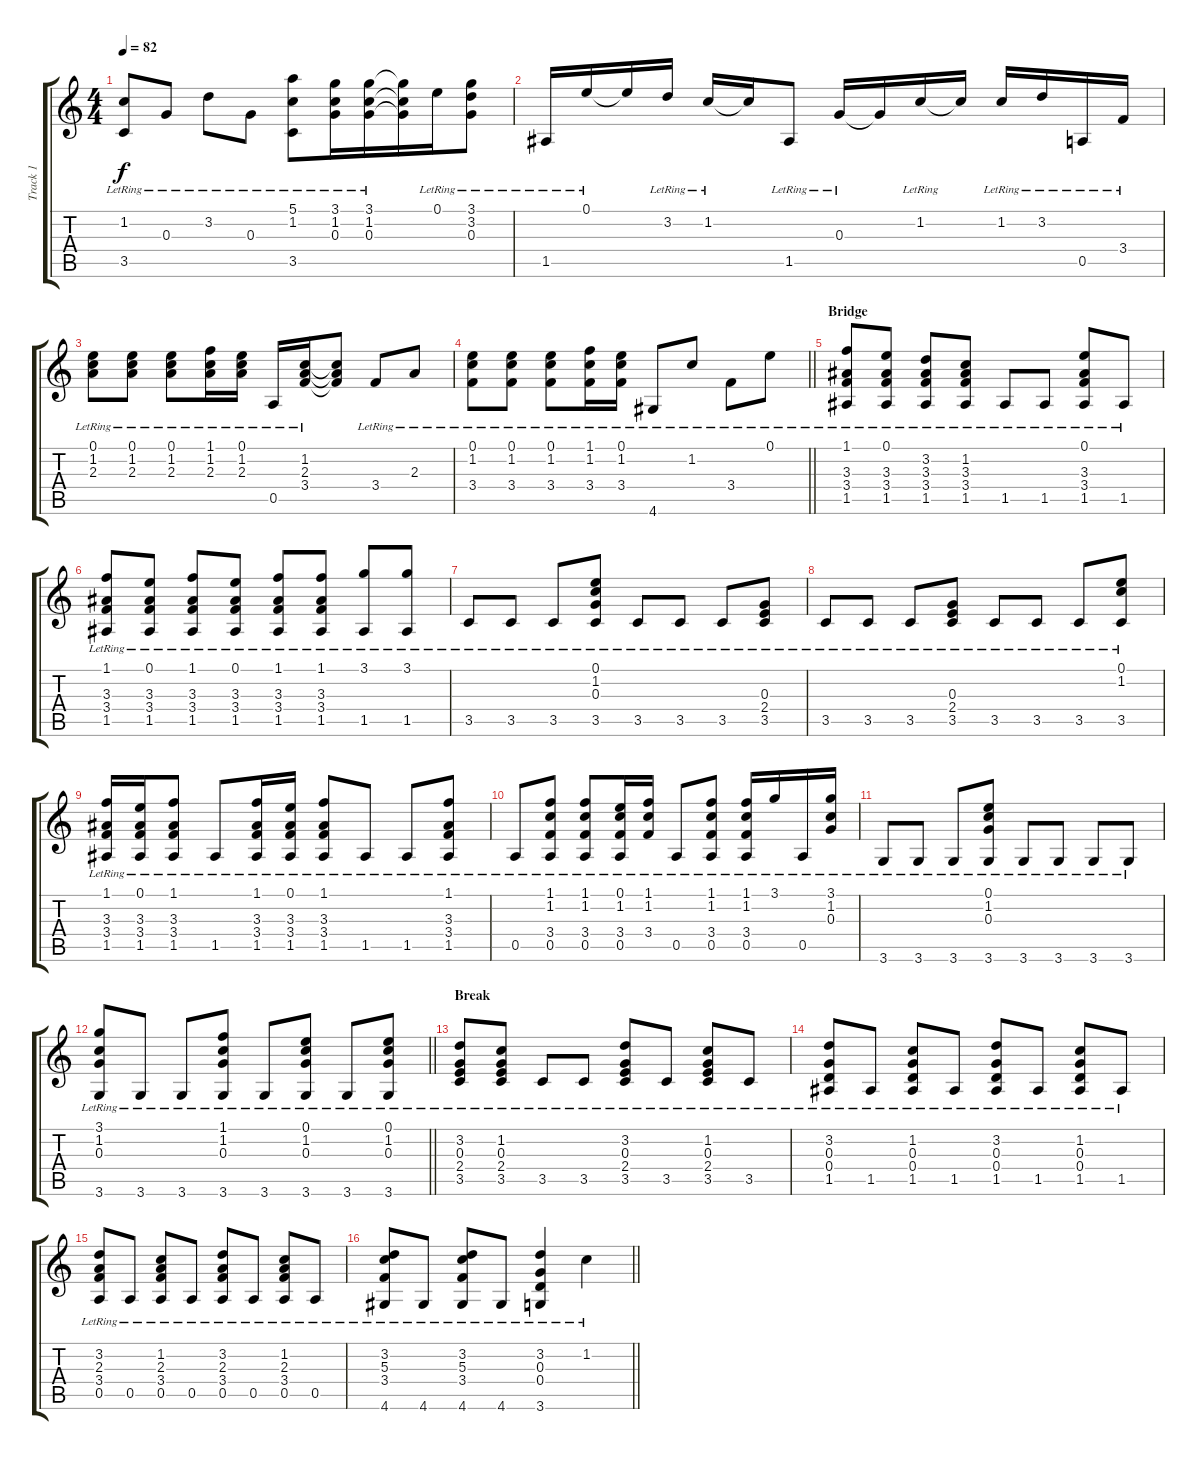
\track ("Track 1" "Track 1") {instrument acousticguitarnylon}
\staff {score tabs}
\tuning (E4 B3 G3 D3 A2 E2) {hide}
\ts (4 4)
\tempo 82
\clef g2
\ks c
(1.2{lr} 3.5{lr}).8{dy f} 0.3{lr}.8 3.2{lr}.8 0.3{lr}.8 (5.1{lr} 1.2{lr} 3.5{lr}).8 (3.1{lr} 1.2{lr} 0.3{lr}).16 (3.1{lr} 1.2{lr} 0.3{lr}).16{beam merge} (3.1{t} 1.2{t} 0.3{t}).16 0.1{lr}.16 (3.1{lr} 3.2{lr} 0.3{lr}).8 |
1.5{lr}.16 0.1{lr}.16 0.1{t}.16 3.2{lr}.16 1.2{lr}.16 1.2{t}.16 1.5{lr}.8 0.3{lr}.16 0.3{t}.16 1.2{lr}.16 1.2{t}.16 1.2{lr}.16 3.2{lr}.16 0.5{lr}.16 3.4{lr}.16 |
(0.1{lr} 1.2{lr} 2.3{lr}).8 (0.1{lr} 1.2{lr} 2.3{lr}).8 (0.1{lr} 1.2{lr} 2.3{lr}).8 (1.1{lr} 1.2{lr} 2.3{lr}).16{beam merge} (0.1{lr} 1.2{lr} 2.3{lr}).16 0.5{lr}.16 (1.2{lr} 2.3{lr} 3.4{lr}).16 (1.2{t} 2.3{t} 3.4{t}).8 3.4{lr}.8 2.3{lr}.8 |
\barLineRight lightlight
(0.1{lr} 1.2{lr} 3.4{lr}).8 (0.1{lr} 1.2{lr} 3.4{lr}).8 (0.1{lr} 1.2{lr} 3.4{lr}).8 (1.1{lr} 1.2{lr} 3.4{lr}).16{beam merge} (0.1{lr} 1.2{lr} 3.4{lr}).16 4.6{lr}.8 1.2{lr}.8 3.4{lr}.8 0.1{lr}.8 |
\section ("" "Bridge")
(1.1{lr} 3.3{lr} 3.4{lr} 1.5{lr}).8 (0.1{lr} 3.3{lr} 3.4{lr} 1.5{lr}).8 (3.2{lr} 3.3{lr} 3.4{lr} 1.5{lr}).8 (1.2{lr} 3.3{lr} 3.4{lr} 1.5{lr}).8 1.5{lr}.8 1.5{lr}.8 (0.1{lr} 3.3{lr} 3.4{lr} 1.5{lr}).8 1.5{lr}.8 |
(1.1{lr} 3.3{lr} 3.4{lr} 1.5{lr}).8 (0.1{lr} 3.3{lr} 3.4{lr} 1.5{lr}).8 (1.1{lr} 3.3{lr} 3.4{lr} 1.5{lr}).8 (0.1{lr} 3.3{lr} 3.4{lr} 1.5{lr}).8 (1.1{lr} 3.3{lr} 3.4{lr} 1.5{lr}).8 (1.1{lr} 3.3{lr} 3.4{lr} 1.5{lr}).8 (3.1{lr} 1.5{lr}).8 (3.1{lr} 1.5{lr}).8 |
3.5{lr}.8 3.5{lr}.8 3.5{lr}.8 (0.1{lr} 1.2{lr} 0.3{lr} 3.5{lr}).8 3.5{lr}.8 3.5{lr}.8 3.5{lr}.8 (0.3{lr} 2.4{lr} 3.5{lr}).8 |
3.5{lr}.8 3.5{lr}.8 3.5{lr}.8 (0.3{lr} 2.4{lr} 3.5{lr}).8 3.5{lr}.8 3.5{lr}.8 3.5{lr}.8 (0.1{lr} 1.2{lr} 3.5{lr}).8 |
(1.1{lr} 3.3{lr} 3.4{lr} 1.5{lr}).16 (0.1{lr} 3.3{lr} 3.4{lr} 1.5{lr}).16 (1.1{lr} 3.3{lr} 3.4{lr} 1.5{lr}).8 1.5{lr}.8 (1.1{lr} 3.3{lr} 3.4{lr} 1.5{lr}).16 (0.1{lr} 3.3{lr} 3.4{lr} 1.5{lr}).16 (1.1{lr} 3.3{lr} 3.4{lr} 1.5{lr}).8 1.5{lr}.8 1.5{lr}.8 (1.1{lr} 3.3{lr} 3.4{lr} 1.5{lr}).8 |
0.5{lr}.8 (1.1{lr} 1.2{lr} 3.4{lr} 0.5{lr}).8 (1.1{lr} 1.2{lr} 3.4{lr} 0.5{lr}).8 (0.1{lr} 1.2{lr} 3.4{lr} 0.5{lr}).16 (1.1{lr} 1.2{lr} 3.4{lr}).16 0.5{lr}.8 (1.1{lr} 1.2{lr} 3.4{lr} 0.5{lr}).8 (1.1{lr} 1.2{lr} 3.4{lr} 0.5{lr}).16 3.1{lr}.16 0.5{lr}.16 (3.1{lr} 1.2{lr} 0.3{lr}).16 |
3.6{lr}.8 3.6{lr}.8 3.6{lr}.8 (0.1{lr} 1.2{lr} 0.3{lr} 3.6{lr}).8 3.6{lr}.8 3.6{lr}.8 3.6{lr}.8 3.6{lr}.8 |
\barLineRight lightlight
(3.1{lr} 1.2{lr} 0.3{lr} 3.6{lr}).8 3.6{lr}.8 3.6{lr}.8 (1.1{lr} 1.2{lr} 0.3{lr} 3.6{lr}).8 3.6{lr}.8 (0.1{lr} 1.2{lr} 0.3{lr} 3.6{lr}).8 3.6{lr}.8 (0.1{lr} 1.2{lr} 0.3{lr} 3.6{lr}).8 |
\section ("" "Break")
(3.2{lr} 0.3{lr} 2.4{lr} 3.5{lr}).8 (1.2{lr} 0.3{lr} 2.4{lr} 3.5{lr}).8 3.5{lr}.8 3.5{lr}.8 (3.2{lr} 0.3{lr} 2.4{lr} 3.5{lr}).8 3.5{lr}.8 (1.2{lr} 0.3{lr} 2.4{lr} 3.5{lr}).8 3.5{lr}.8 |
(3.2{lr} 0.3{lr} 0.4{lr} 1.5{lr}).8 1.5{lr}.8 (1.2{lr} 0.3{lr} 0.4{lr} 1.5{lr}).8 1.5{lr}.8 (3.2{lr} 0.3{lr} 0.4{lr} 1.5{lr}).8 1.5{lr}.8 (1.2{lr} 0.3{lr} 0.4{lr} 1.5{lr}).8 1.5{lr}.8 |
(3.2{lr} 2.3{lr} 3.4{lr} 0.5{lr}).8 0.5{lr}.8 (1.2{lr} 2.3{lr} 3.4{lr} 0.5{lr}).8 0.5{lr}.8 (3.2{lr} 2.3{lr} 3.4{lr} 0.5{lr}).8 0.5{lr}.8 (1.2{lr} 2.3{lr} 3.4{lr} 0.5{lr}).8 0.5{lr}.8 |
\barLineRight lightlight
(3.2{lr} 5.3{lr} 3.4{lr} 4.6{lr}).8 4.6{lr}.8 (3.2{lr} 5.3{lr} 3.4{lr} 4.6{lr}).8 4.6{lr}.8 (3.2{lr} 0.3{lr} 0.4{lr} 3.6{lr}).4 1.2{lr}.4
